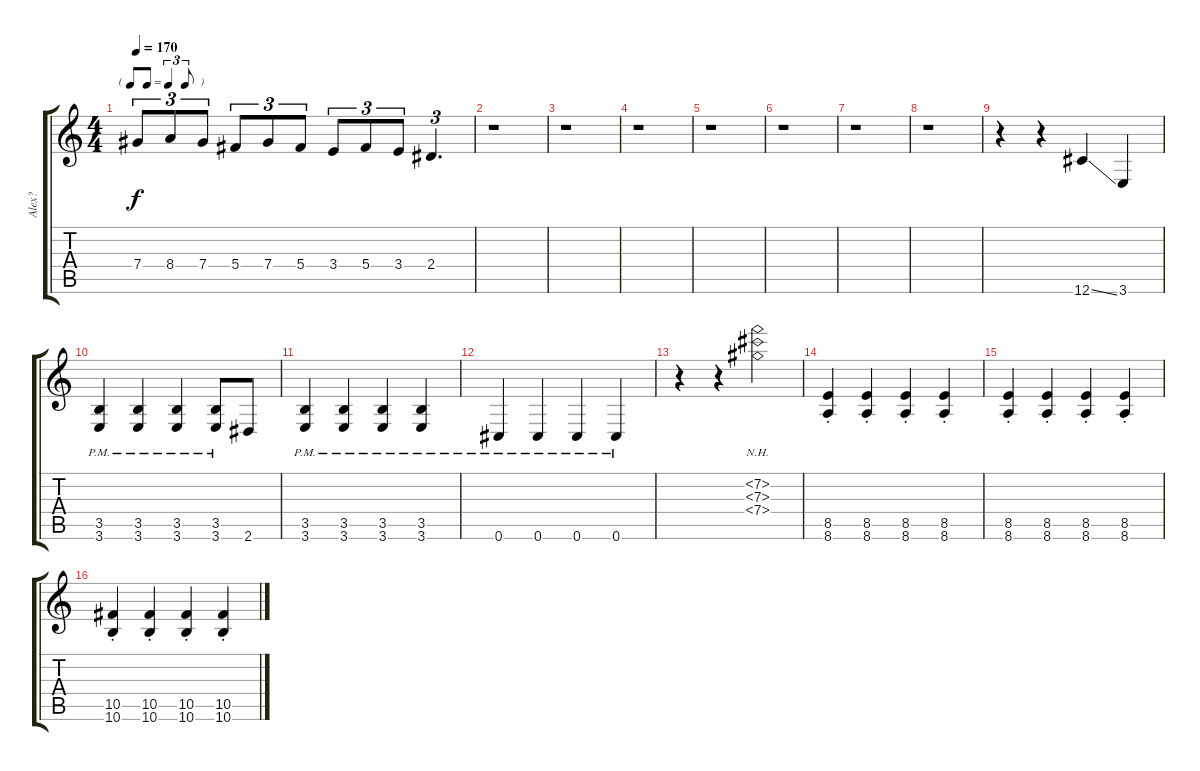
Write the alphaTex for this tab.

\track ("Alex?" "Alex?") {instrument distortionguitar}
\staff {score tabs}
\tuning (Eb4 Bb3 Gb3 Db3 Ab2 Db2) {hide}
\ts (4 4)
\tf triplet8th
\tempo 170
\clef g2
\ks c
7.4.8{tu (3 2) dy f} 8.4.8{tu (3 2)} 7.4.8{tu (3 2)} 5.4.8{tu (3 2)} 7.4.8{tu (3 2)} 5.4.8{tu (3 2)} 3.4.8{tu (3 2)} 5.4.8{tu (3 2)} 3.4.8{tu (3 2)} 2.4.4{d tu (3 2)} |
r.1 |
r.1 |
r.1 |
r.1 |
r.1 |
r.1 |
r.1 |
r.4 r.4 12.6{ss}.4 3.6.4 |
(3.5{pm} 3.6{pm}).4 (3.5{pm} 3.6{pm}).4 (3.5{pm} 3.6{pm}).4 (3.5{pm} 3.6{pm}).8 2.6.8 |
(3.5{pm} 3.6{pm}).4 (3.5{pm} 3.6{pm}).4 (3.5{pm} 3.6{pm}).4 (3.5{pm} 3.6{pm}).4 |
0.6{pm}.4 0.6{pm}.4 0.6{pm}.4 0.6{pm}.4 |
r.4 r.4 (7.2{nh} 7.3{nh} 7.4{nh}).2 |
(8.5{st} 8.6{st}).4 (8.5{st} 8.6{st}).4 (8.5{st} 8.6{st}).4 (8.5{st} 8.6{st}).4 |
(8.5{st} 8.6{st}).4 (8.5{st} 8.6{st}).4 (8.5{st} 8.6{st}).4 (8.5{st} 8.6{st}).4 |
(10.5{st} 10.6{st}).4 (10.5{st} 10.6{st}).4 (10.5{st} 10.6{st}).4 (10.5{st} 10.6{st}).4
